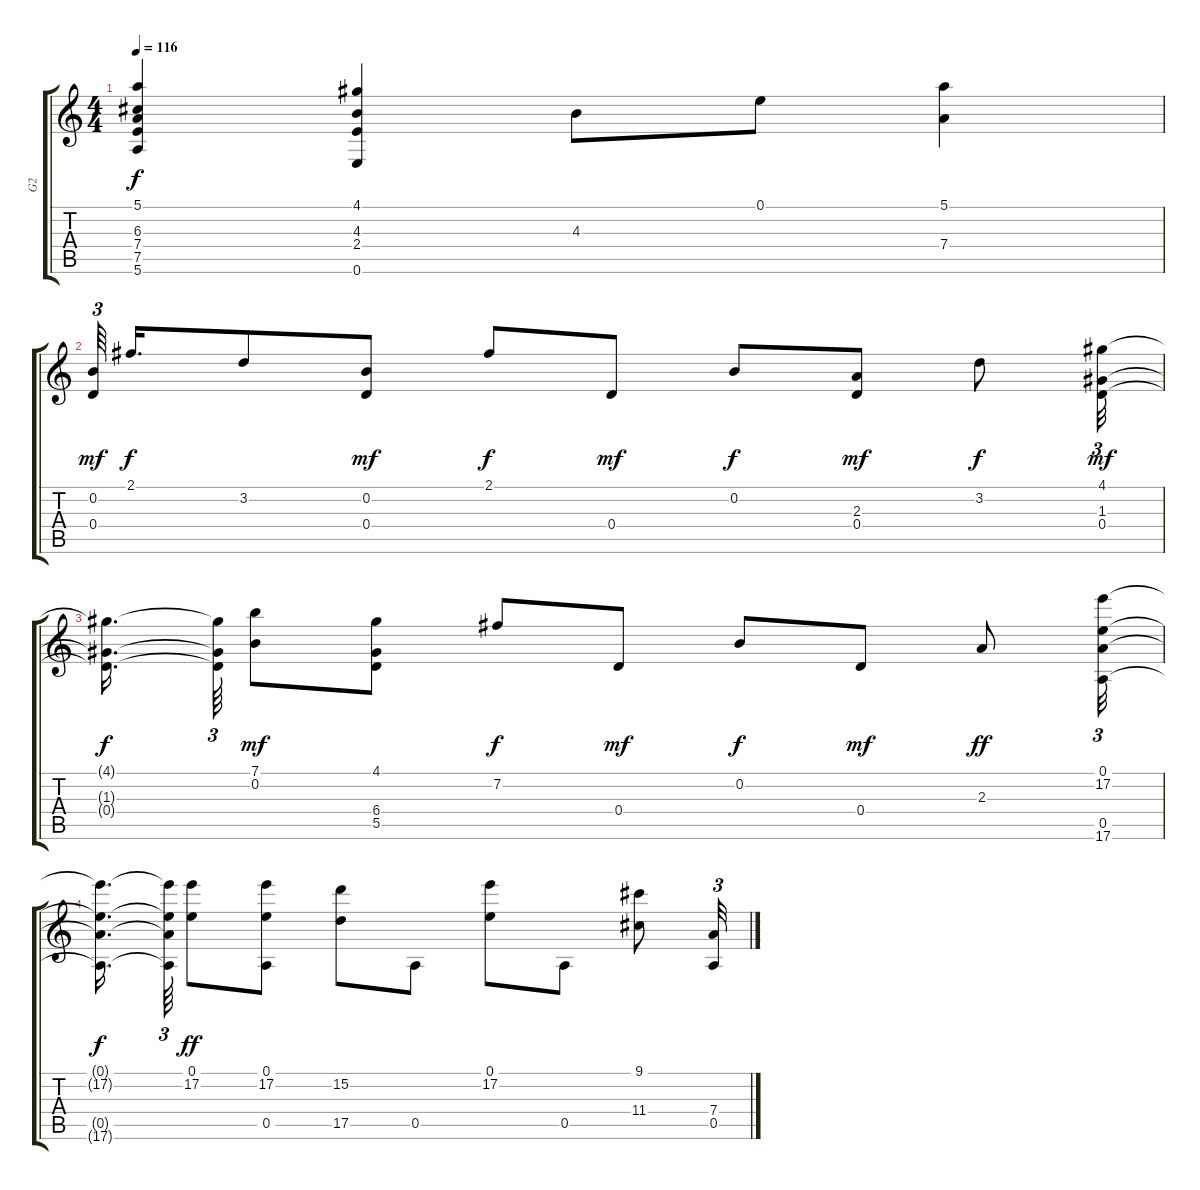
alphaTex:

\track ("G2" "G2") {instrument acousticguitarsteel}
\staff {score tabs}
\tuning (E4 B3 G3 D3 A2 E2) {hide}
\ts (4 4)
\tempo 116
\clef g2
\ks c
(5.1 6.3 7.4 7.5 5.6).4{dy f} (4.1 4.3 2.4 0.6).4 4.3.8 0.1.8 (5.1 7.4).4 |
(0.2 0.4).64{tu (3 2) dy mf beam splitsecondary} 2.1.16{d dy f} 3.2.8 (0.2 0.4).8{dy mf} 2.1.8{dy f} 0.4.8{dy mf} 0.2.8{dy f} (2.3 0.4).8{dy mf} 3.2.8{dy f} (4.1 1.3 0.4).32{tu (3 2) dy mf} |
(4.1{t} 1.3{t} 0.4{t}).16{d dy f beam splitsecondary} (4.1{t} 1.3{t} 0.4{t}).64{tu (3 2)} (7.1 0.2).8{dy mf} (4.1 6.4 5.5).8 7.2.8{dy f} 0.4.8{dy mf} 0.2.8{dy f} 0.4.8{dy mf} 2.3.8{dy ff} (0.1 17.2 0.5 17.6).32{tu (3 2)} |
(0.1{t} 17.2{t} 0.5{t} 17.6{t}).16{d dy f beam splitsecondary} (0.1{t} 17.2{t} 0.5{t} 17.6{t}).64{tu (3 2)} (0.1 17.2).8{dy ff} (0.1 17.2 0.5).8 (15.2 17.5).8 0.5.8 (0.1 17.2).8 0.5.8 (9.1 11.4).8 (7.4 0.5).32{tu (3 2)}
